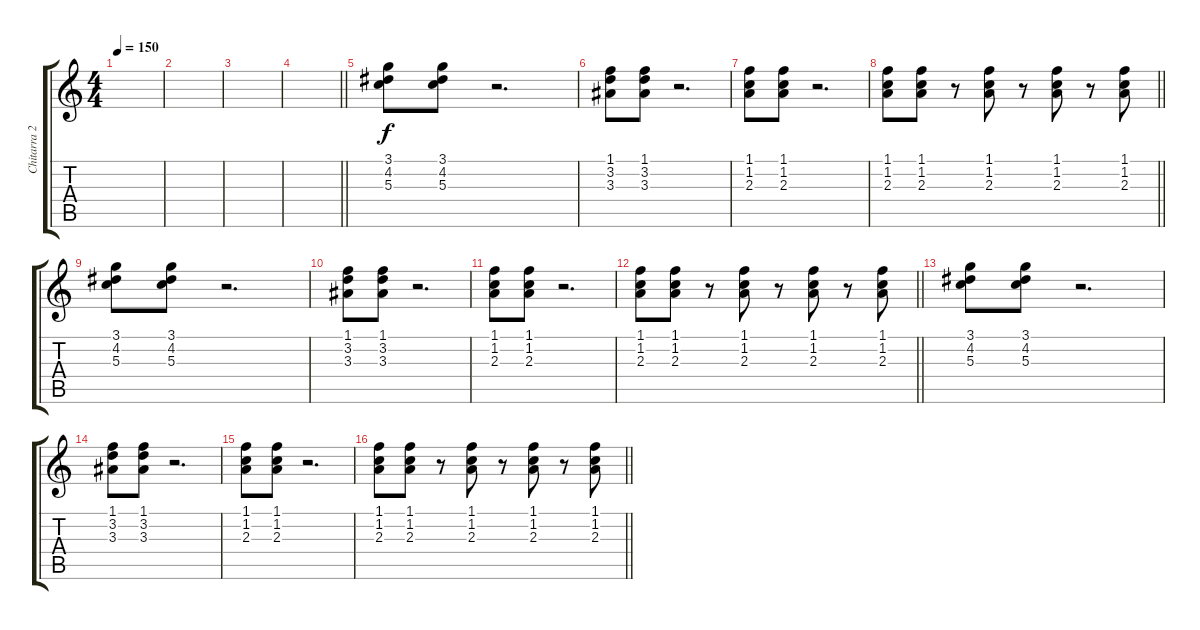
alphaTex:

\track ("Chitarra 2" "Chitarra 2") {instrument overdrivenguitar}
\staff {score tabs}
\tuning (E4 B3 G3 D3 A2 E2) {hide}
\ts (4 4)
\tempo 150
\clef g2
\ks c
|
|
|
\barLineRight lightlight
|
(3.1 4.2 5.3).8 (3.1 4.2 5.3).8 r.2{d} |
(1.1 3.2 3.3).8 (1.1 3.2 3.3).8 r.2{d} |
(1.1 1.2 2.3).8 (1.1 1.2 2.3).8 r.2{d} |
\barLineRight lightlight
(1.1 1.2 2.3).8 (1.1 1.2 2.3).8 r.8 (1.1 1.2 2.3).8 r.8 (1.1 1.2 2.3).8 r.8 (1.1 1.2 2.3).8 |
(3.1 4.2 5.3).8 (3.1 4.2 5.3).8 r.2{d} |
(1.1 3.2 3.3).8 (1.1 3.2 3.3).8 r.2{d} |
(1.1 1.2 2.3).8 (1.1 1.2 2.3).8 r.2{d} |
\barLineRight lightlight
(1.1 1.2 2.3).8 (1.1 1.2 2.3).8 r.8 (1.1 1.2 2.3).8 r.8 (1.1 1.2 2.3).8 r.8 (1.1 1.2 2.3).8 |
(3.1 4.2 5.3).8 (3.1 4.2 5.3).8 r.2{d} |
(1.1 3.2 3.3).8 (1.1 3.2 3.3).8 r.2{d} |
(1.1 1.2 2.3).8 (1.1 1.2 2.3).8 r.2{d} |
\barLineRight lightlight
(1.1 1.2 2.3).8 (1.1 1.2 2.3).8 r.8 (1.1 1.2 2.3).8 r.8 (1.1 1.2 2.3).8 r.8 (1.1 1.2 2.3).8
